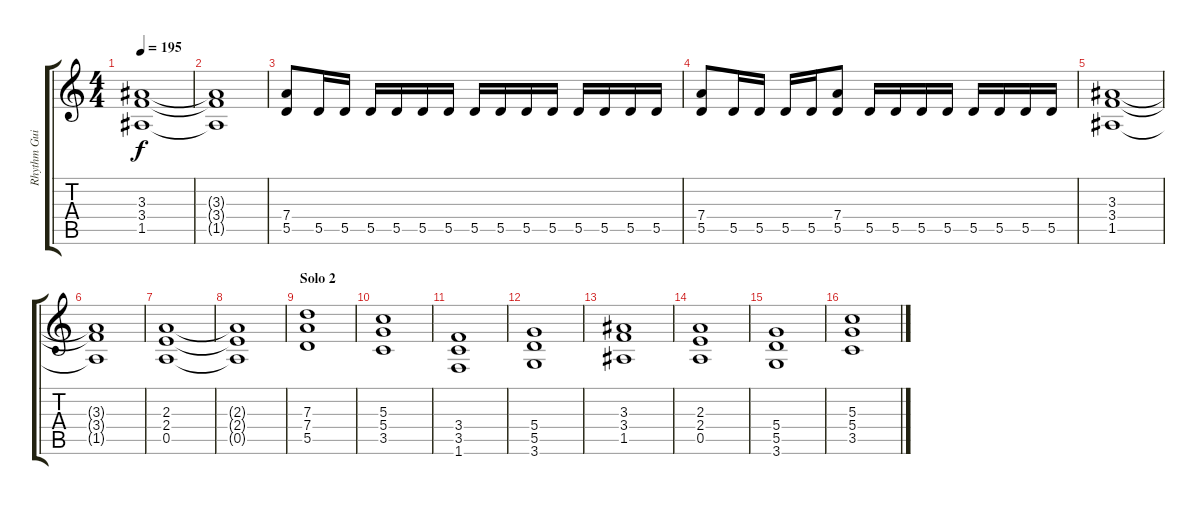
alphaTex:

\track ("Rhythm Guitar 1" "Rhythm Gui") {instrument distortionguitar}
\staff {score tabs}
\tuning (E4 B3 G3 D3 A2 E2) {hide}
\ts (4 4)
\tempo 195
\clef g2
\ks c
(3.3 3.4 1.5).1{dy f} |
(3.3{t} 3.4{t} 1.5{t}).1 |
(7.4 5.5).8 5.5.16 5.5.16 5.5.16 5.5.16 5.5.16 5.5.16 5.5.16 5.5.16 5.5.16 5.5.16 5.5.16 5.5.16 5.5.16 5.5.16 |
(7.4 5.5).8 5.5.16 5.5.16 5.5.16 5.5.16 (7.4 5.5).8 5.5.16 5.5.16 5.5.16 5.5.16 5.5.16 5.5.16 5.5.16 5.5.16 |
(3.3 3.4 1.5).1 |
(3.3{t} 3.4{t} 1.5{t}).1 |
(2.3 2.4 0.5).1 |
(2.3{t} 2.4{t} 0.5{t}).1 |
\section ("" "Solo 2")
(7.3 7.4 5.5).1 |
(5.3 5.4 3.5).1 |
(3.4 3.5 1.6).1 |
(5.4 5.5 3.6).1 |
(3.3 3.4 1.5).1 |
(2.3 2.4 0.5).1 |
(5.4 5.5 3.6).1 |
(5.3 5.4 3.5).1
